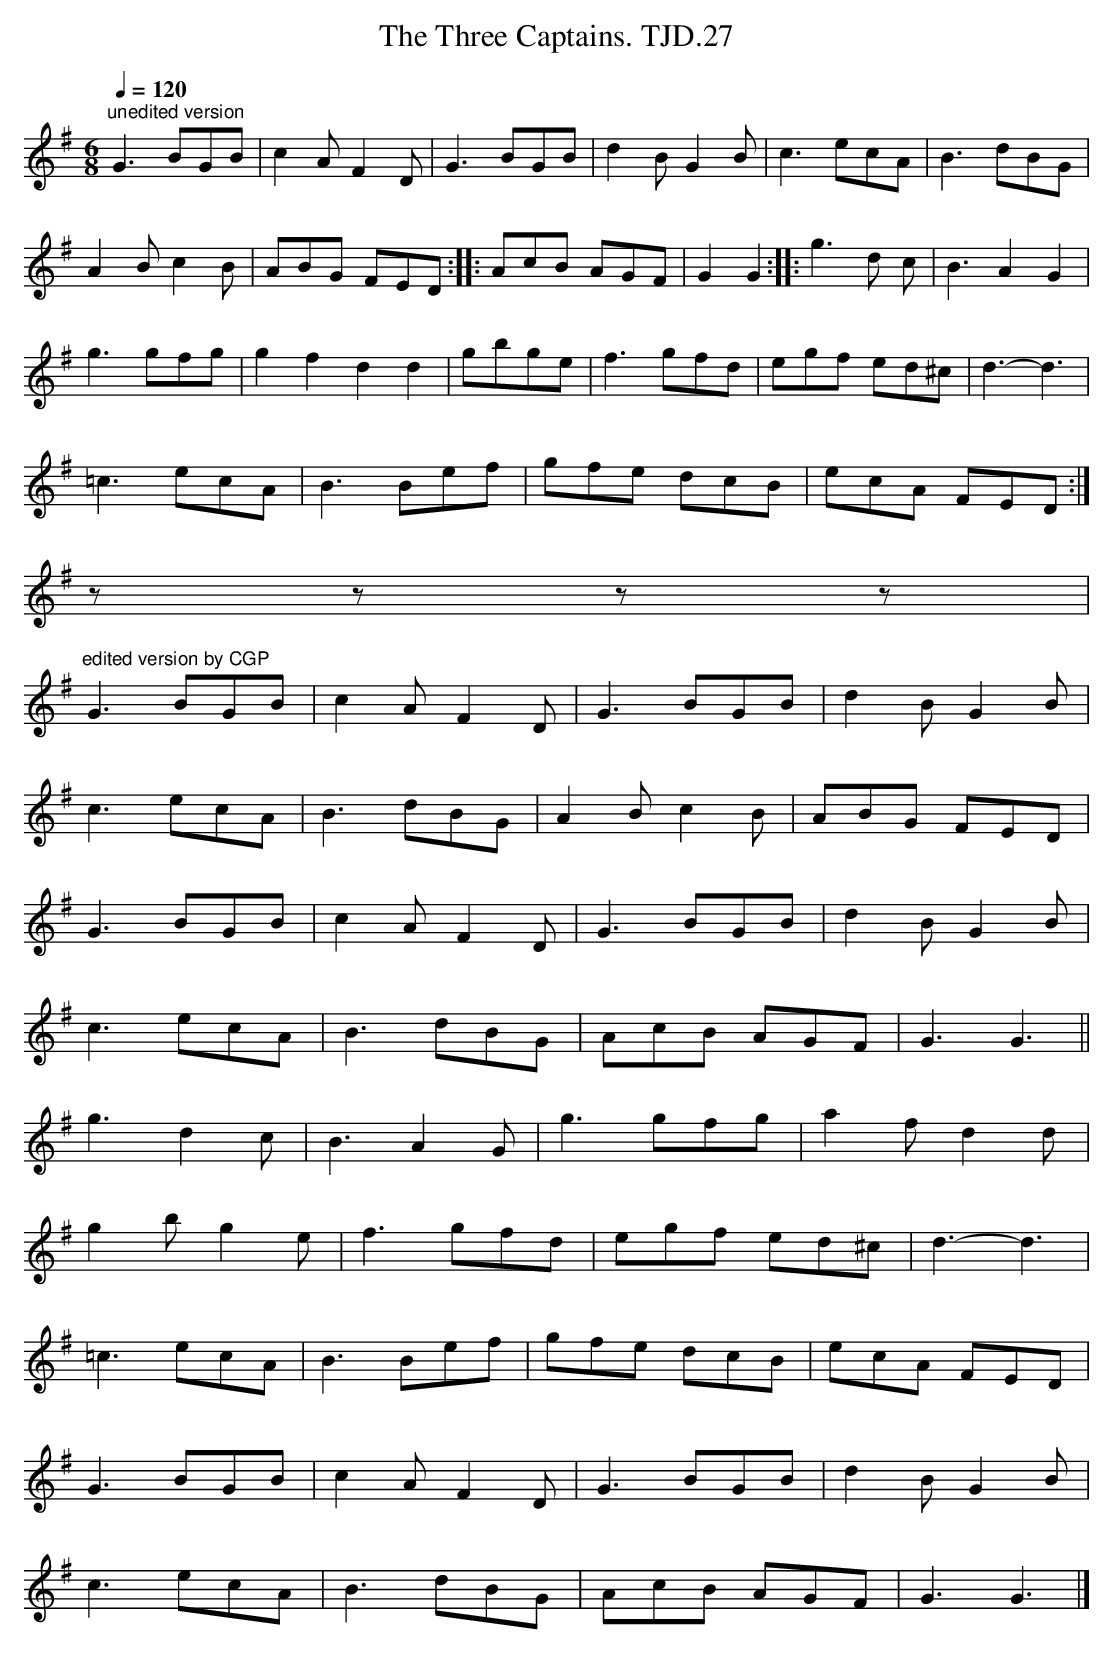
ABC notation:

X:1
T:Three Captains. TJD.27, The
M:6/8
L:1/8
Q:1/4=120
K:G
"^unedited version"G3BGB|c2AF2D|G3BGB|d2BG2B|c3ecA|B3dBG|
A2Bc2B|ABG FED::AcB AGF|G2G2::g3d c|B3A2G2|
g3gfg|g2f2d2d2|gbge|f3gfd|egf ed^c|d3-d3|
=c3ecA|B3Bef|gfe dcB|ecA FED:|
zzzz|
"^edited version by CGP"G3BGB|c2AF2D|G3BGB|d2BG2B|
c3ecA|B3dBG|A2Bc2B|ABG FED|
G3BGB|c2AF2D|G3BGB|d2BG2B|
c3ecA|B3dBG|AcB AGF|G3G3||
g3d2 c|B3A2G|g3gfg|a2fd2d|
g2bg2e|f3gfd|egf ed^c|d3-d3|
=c3ecA|B3Bef|gfe dcB|ecA FED|
G3BGB|c2AF2D|G3BGB|d2BG2B|
c3ecA|B3dBG|AcB AGF|G3G3|]
